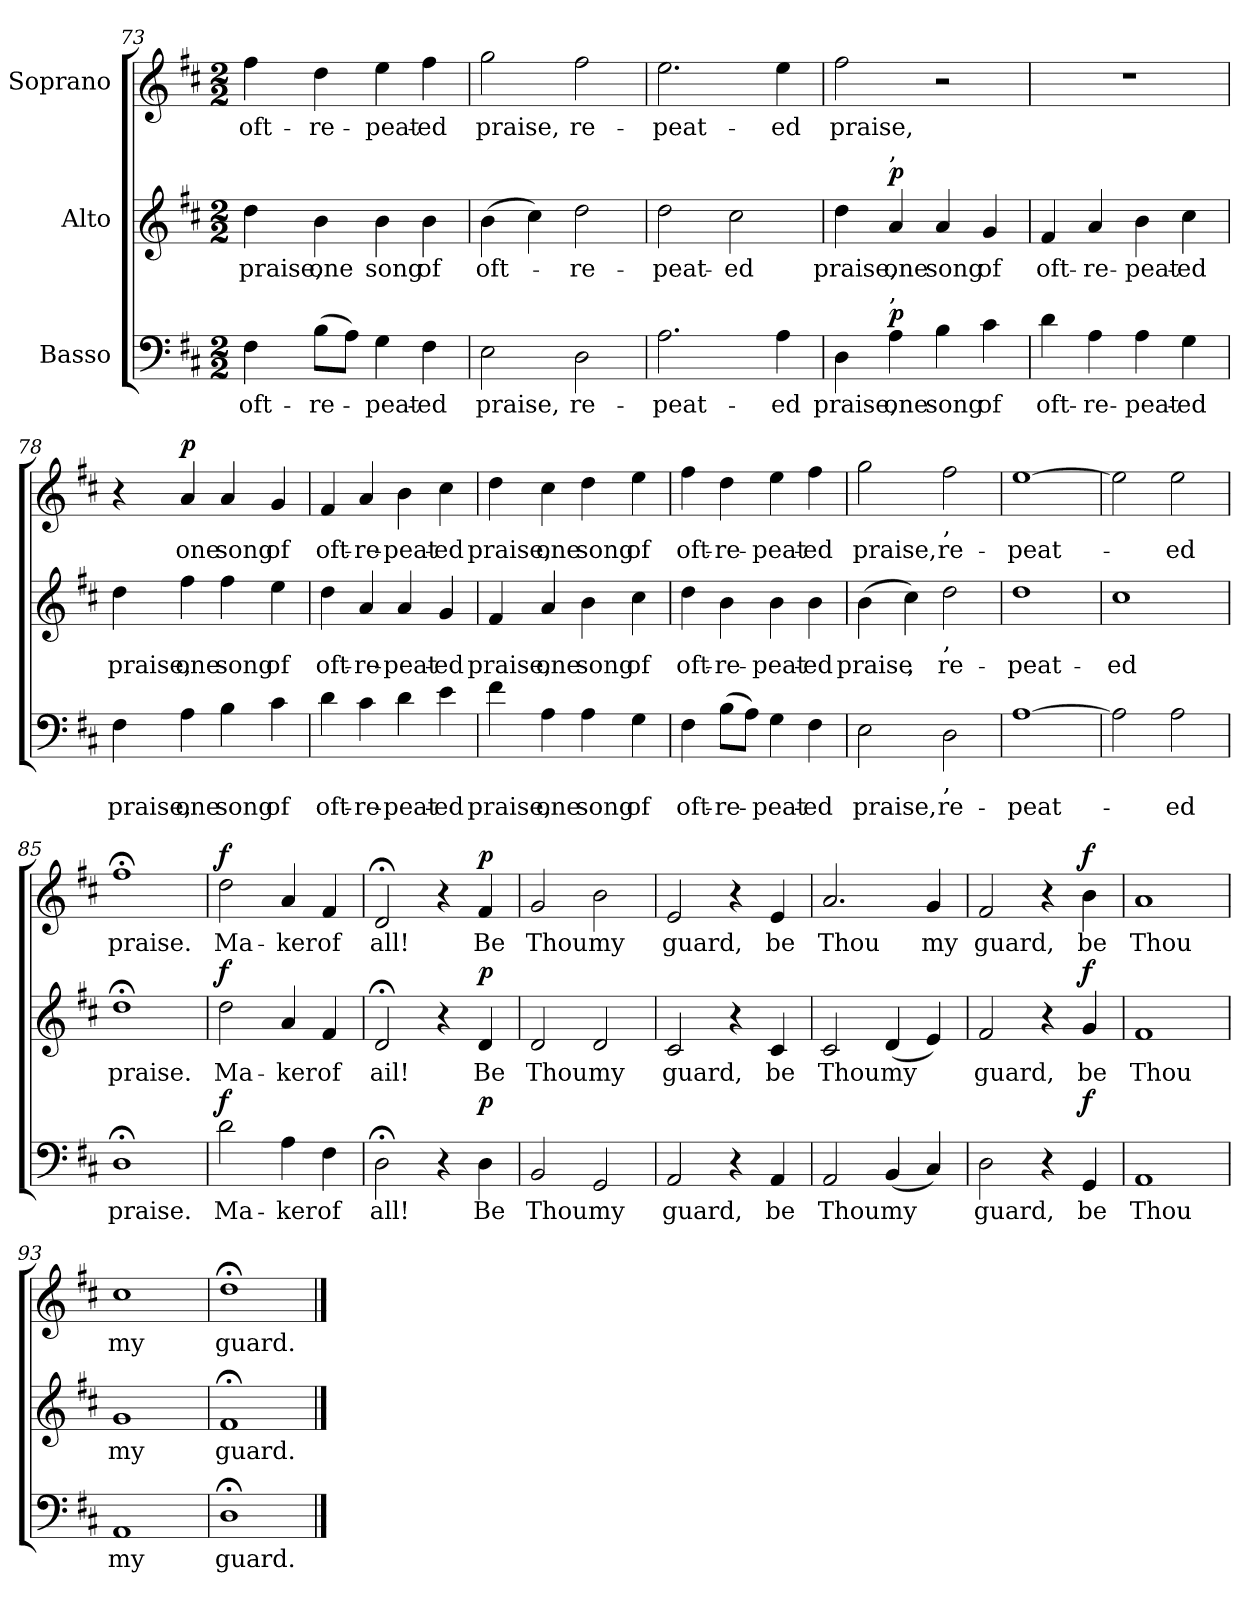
**kern	**text	**dynam	**kern	**text	**dynam	**kern	**text	**dynam
*part3	*part3	*part3	*part2	*part2	*part2	*part1	*part1	*part1
*staff3	*staff3	*staff3	*staff2	*staff2	*staff2	*staff1	*staff1	*staff1
*I"Basso	*	*	*I"Alto	*	*	*I"Soprano	*	*
!!LO:LB:g=z
*clefF4	*	*	*clefG2	*	*	*clefG2	*	*
*k[f#c#]	*	*	*k[f#c#]	*	*	*k[f#c#]	*	*
*D:	*	*	*D:	*	*	*D:	*	*
*M2/2	*	*	*M2/2	*	*	*M2/2	*	*
=73	=73	=73	=73	=73	=73	=73	=73	=73
!	!LO:LY:b	!	!	!LO:LY:b	!	!	!LO:LY:b	!
4F#	oft-	.	4dd	praise,	.	4ff#	oft-	.
!	!LO:LY:b	!	!	!LO:LY:b	!	!	!LO:LY:b	!
(>8BL	-re-	.	4b	one	.	4dd	-re-	.
8AJ)	.	.	.	.	.	.	.	.
!	!LO:LY:b	!	!	!LO:LY:b	!	!	!LO:LY:b	!
4G	-peat-	.	4b	song	.	4ee	-peat-	.
!	!LO:LY:b	!	!	!LO:LY:b	!	!	!LO:LY:b	!
4F#	-ed	.	4b	of	.	4ff#	-ed	.
=74	=74	=74	=74	=74	=74	=74	=74	=74
!	!LO:LY:b	!	!	!LO:LY:b	!	!	!LO:LY:b	!
2E	praise,	.	(>4b	oft-	.	2gg	praise,	.
.	.	.	4cc#)	.	.	.	.	.
!	!LO:LY:b	!	!	!LO:LY:b	!	!	!LO:LY:b	!
2D	re-	.	2dd	-re-	.	2ff#	re-	.
=75	=75	=75	=75	=75	=75	=75	=75	=75
!	!LO:LY:b	!	!	!LO:LY:b	!	!	!LO:LY:b	!
2.A	-peat-	.	2dd	-peat-	.	2.ee	-peat-	.
!	!	!	!	!LO:LY:b	!	!	!	!
.	.	.	2cc#	-ed	.	.	.	.
!	!LO:LY:b	!	!	!	!	!	!LO:LY:b	!
4A	-ed	.	.	.	.	4ee	-ed	.
=76	=76	=76	=76	=76	=76	=76	=76	=76
!	!LO:LY:b	!	!	!LO:LY:b	!	!	!LO:LY:b	!
4D	praise,	.	4dd	praise,	.	2ff#	praise,	.
!	!	!	!LO:TX:a:t=,	!	!	!	!	!
!LO:TX:a:t=,	!	!	!	!	!	!	!	!
!	!LO:LY:b	!LO:DY:a	!	!LO:LY:b	!LO:DY:a	!	!	!
4A	one	p	4a	one	p	.	.	.
!	!LO:LY:b	!	!	!LO:LY:b	!	!	!	!
4B	song	.	4a	song	.	2r	.	.
!	!LO:LY:b	!	!	!LO:LY:b	!	!	!	!
4c#	of	.	4g	of	.	.	.	.
=77	=77	=77	=77	=77	=77	=77	=77	=77
!	!LO:LY:b	!	!	!LO:LY:b	!	!	!	!
4d	oft-	.	4f#	oft-	.	1r	.	.
!	!LO:LY:b	!	!	!LO:LY:b	!	!	!	!
4A	-re-	.	4a	-re-	.	.	.	.
!	!LO:LY:b	!	!	!LO:LY:b	!	!	!	!
4A	-peat-	.	4b	-peat-	.	.	.	.
!	!LO:LY:b	!	!	!LO:LY:b	!	!	!	!
4G	-ed	.	4cc#	-ed	.	.	.	.
!!LO:LB:g=z
=78	=78	=78	=78	=78	=78	=78	=78	=78
!	!LO:LY:b	!	!	!LO:LY:b	!	!	!	!
4F#	praise,	.	4dd	praise,	.	4r	.	.
!	!LO:LY:b	!	!	!LO:LY:b	!	!	!LO:LY:b	!LO:DY:a
4A	one	.	4ff#	one	.	4a	one	p
!	!LO:LY:b	!	!	!LO:LY:b	!	!	!LO:LY:b	!
4B	song	.	4ff#	song	.	4a	song	.
!	!LO:LY:b	!	!	!LO:LY:b	!	!	!LO:LY:b	!
4c#	of	.	4ee	of	.	4g	of	.
=79	=79	=79	=79	=79	=79	=79	=79	=79
!	!LO:LY:b	!	!	!LO:LY:b	!	!	!LO:LY:b	!
4d	oft-	.	4dd	oft-	.	4f#	oft-	.
!	!LO:LY:b	!	!	!LO:LY:b	!	!	!LO:LY:b	!
4c#	-re-	.	4a	-re-	.	4a	-re-	.
!	!LO:LY:b	!	!	!LO:LY:b	!	!	!LO:LY:b	!
4d	-peat-	.	4a	-peat-	.	4b	-peat-	.
!	!LO:LY:b	!	!	!LO:LY:b	!	!	!LO:LY:b	!
4e	-ed	.	4g	-ed	.	4cc#	-ed	.
=80	=80	=80	=80	=80	=80	=80	=80	=80
!	!LO:LY:b	!	!	!LO:LY:b	!	!	!LO:LY:b	!
4f#	praise,	.	4f#	praise,	.	4dd	praise,	.
!	!LO:LY:b	!	!	!LO:LY:b	!	!	!LO:LY:b	!
4A	one	.	4a	one	.	4cc#	one	.
!	!LO:LY:b	!	!	!LO:LY:b	!	!	!LO:LY:b	!
4A	song	.	4b	song	.	4dd	song	.
!	!LO:LY:b	!	!	!LO:LY:b	!	!	!LO:LY:b	!
4G	of	.	4cc#	of	.	4ee	of	.
=81	=81	=81	=81	=81	=81	=81	=81	=81
!	!LO:LY:b	!	!	!LO:LY:b	!	!	!LO:LY:b	!
4F#	oft-	.	4dd	oft-	.	4ff#	oft-	.
!	!LO:LY:b	!	!	!LO:LY:b	!	!	!LO:LY:b	!
(>8BL	-re-	.	4b	-re-	.	4dd	-re-	.
8AJ)	.	.	.	.	.	.	.	.
!	!LO:LY:b	!	!	!LO:LY:b	!	!	!LO:LY:b	!
4G	-peat-	.	4b	-peat-	.	4ee	-peat-	.
!	!LO:LY:b	!	!	!LO:LY:b	!	!	!LO:LY:b	!
4F#	-ed	.	4b	-ed	.	4ff#	-ed	.
!!LO:LB:g=z
=82	=82	=82	=82	=82	=82	=82	=82	=82
!	!LO:LY:b	!	!	!LO:LY:b	!	!	!LO:LY:b	!
2E	praise,	.	(>4b	praise	.	2gg	praise,	.
!	!	!	!	!LO:LY:b	!	!	!	!
.	.	.	4cc#)	,	.	.	.	.
!	!	!	!	!	!	!LO:TX:b:t=,	!	!
!	!	!	!LO:TX:b:t=,	!	!	!	!	!
!LO:TX:b:t=,	!	!	!	!	!	!	!	!
!	!LO:LY:b	!	!	!LO:LY:b	!	!	!LO:LY:b	!
2D	re-	.	2dd	re-	.	2ff#	re-	.
=83	=83	=83	=83	=83	=83	=83	=83	=83
!	!LO:LY:b	!	!	!LO:LY:b	!	!	!LO:LY:b	!
[1A	-peat-	.	1dd	-peat-	.	[1ee	-peat-	.
=84	=84	=84	=84	=84	=84	=84	=84	=84
!	!	!	!	!LO:LY:b	!	!	!	!
2A]	.	.	1cc#	-ed	.	2ee]	.	.
!	!LO:LY:b	!	!	!	!	!	!LO:LY:b	!
2A	-ed	.	.	.	.	2ee	-ed	.
=85	=85	=85	=85	=85	=85	=85	=85	=85
!	!LO:LY:b	!	!	!LO:LY:b	!	!	!LO:LY:b	!
1D;<	praise.	.	1dd;<	praise.	.	1ff#;<	praise.	.
=86	=86	=86	=86	=86	=86	=86	=86	=86
!	!LO:LY:b	!LO:DY:a	!	!LO:LY:b	!LO:DY:b	!	!LO:LY:b	!LO:DY:b
2d	Ma-	f	2dd	Ma-	f	2dd	Ma-	f
!	!LO:LY:b	!	!	!LO:LY:b	!	!	!LO:LY:b	!
4A	-ker	.	4a	-ker	.	4a	-ker	.
!	!LO:LY:b	!	!	!LO:LY:b	!	!	!LO:LY:b	!
4F#	of	.	4f#	of	.	4f#	of	.
=87	=87	=87	=87	=87	=87	=87	=87	=87
!	!LO:LY:b	!	!	!LO:LY:b	!	!	!LO:LY:b	!
2D;<	all!	.	2d;<	ail!	.	2d;<	all!	.
4r	.	.	4r	.	.	4r	.	.
!	!LO:LY:b	!LO:DY:a	!	!LO:LY:b	!LO:DY:a	!	!LO:LY:b	!LO:DY:a
4D	Be	p	4d	Be	p	4f#	Be	p
!!LO:LB:g=z
=88	=88	=88	=88	=88	=88	=88	=88	=88
!	!LO:LY:b	!	!	!LO:LY:b	!	!	!LO:LY:b	!
2BB	Thou	.	2d	Thou	.	2g	Thou	.
!	!LO:LY:b	!	!	!LO:LY:b	!	!	!LO:LY:b	!
2GG	my	.	2d	my	.	2b	my	.
=89	=89	=89	=89	=89	=89	=89	=89	=89
!	!LO:LY:b	!	!	!LO:LY:b	!	!	!LO:LY:b	!
2AA	guard,	.	2c#	guard,	.	2e	guard,	.
4r	.	.	4r	.	.	4r	.	.
!	!LO:LY:b	!	!	!LO:LY:b	!	!	!LO:LY:b	!
4AA	be	.	4c#	be	.	4e	be	.
=90	=90	=90	=90	=90	=90	=90	=90	=90
!	!LO:LY:b	!	!	!LO:LY:b	!	!	!LO:LY:b	!
2AA	Thou	.	2c#	Thou	.	2.a	Thou	.
!	!LO:LY:b	!	!	!LO:LY:b	!	!	!	!
(<4BB	my	.	(<4d	my	.	.	.	.
!	!	!	!	!	!	!	!LO:LY:b	!
4C#)	.	.	4e)	.	.	4g	my	.
=91	=91	=91	=91	=91	=91	=91	=91	=91
!	!LO:LY:b	!	!	!LO:LY:b	!	!	!LO:LY:b	!
2D	guard,	.	2f#	guard,	.	2f#	guard,	.
4r	.	.	4r	.	.	4r	.	.
!	!LO:LY:b	!LO:DY:b	!	!LO:LY:b	!LO:DY:b	!	!LO:LY:b	!LO:DY:b
4GG	be	f	4g	be	f	4b	be	f
=92	=92	=92	=92	=92	=92	=92	=92	=92
!	!LO:LY:b	!	!	!LO:LY:b	!	!	!LO:LY:b	!
1AA	Thou	.	1f#	Thou	.	1a	Thou	.
=93	=93	=93	=93	=93	=93	=93	=93	=93
!	!LO:LY:b	!	!	!LO:LY:b	!	!	!LO:LY:b	!
1AA	my	.	1g	my	.	1cc#	my	.
=94	=94	=94	=94	=94	=94	=94	=94	=94
!	!LO:LY:b	!	!	!LO:LY:b	!	!	!LO:LY:b	!
1D;<	guard.	.	1f#;<	guard.	.	1dd;<	guard.	.
==	==	==	==	==	==	==	==	==
*-	*-	*-	*-	*-	*-	*-	*-	*-
